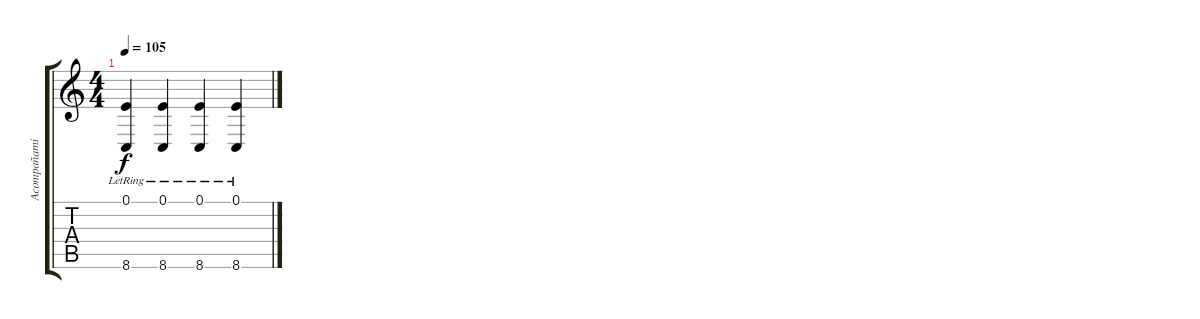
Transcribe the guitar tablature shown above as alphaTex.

\track ("Acompañamiento" "Acompañami") {instrument electricgrandpiano}
\staff {score tabs}
\tuning (E4 B3 G3 D3 A2 E2) {hide}
\ts (4 4)
\tempo 105
\clef g2
\ks c
(0.1{lr} 8.6{lr}).4{dy f} (0.1{lr} 8.6{lr}).4 (0.1{lr} 8.6{lr}).4 (0.1{lr} 8.6{lr}).4
